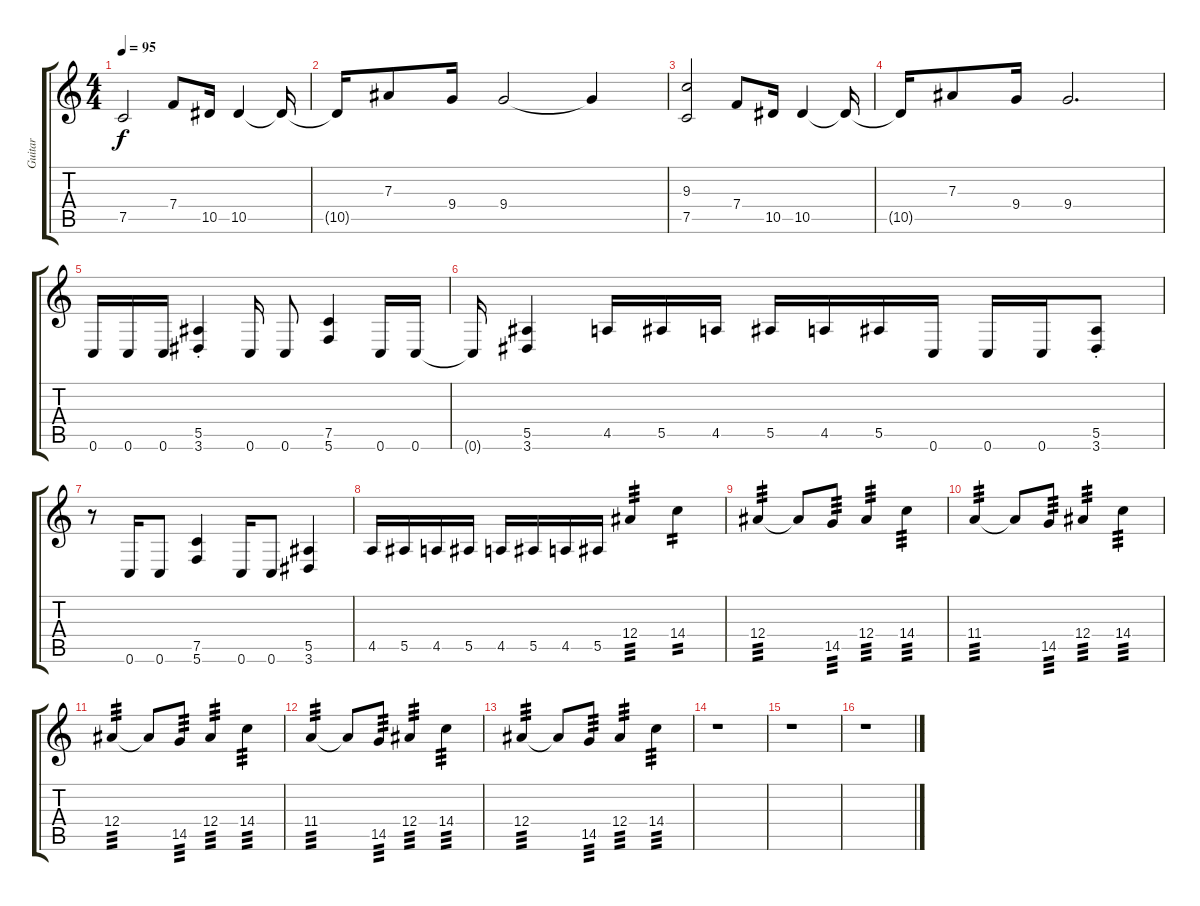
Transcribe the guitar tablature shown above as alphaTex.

\track ("Guitar" "Guitar") {instrument distortionguitar}
\staff {score tabs}
\tuning (C4 G3 Eb3 Bb2 F2 C2) {hide}
\ts (4 4)
\tempo 95
\clef g2
\ks c
7.5.2{dy f} 7.4.8 10.5.16 10.5.4 10.5{t}.16 |
10.5{t}.16 7.3.8 9.4.16 9.4.2 9.4{t}.4 |
(9.3 7.5).2 7.4.8 10.5.16 10.5.4 10.5{t}.16 |
10.5{t}.16 7.3.8 9.4.16 9.4.2{d} |
0.6.16 0.6.16 0.6.16 (5.5{st} 3.6{st}).4 0.6.16 0.6.8 (7.5 5.6).4 0.6.16 0.6.16 |
0.6{t}.16 (5.5 3.6).4 4.5.16 5.5.16 4.5.16 5.5.16 4.5.16 5.5.16 0.6.16 0.6.16 0.6.16 (5.5{st} 3.6{st}).8 |
r.8 0.6.16 0.6.8 (7.5 5.6).4 0.6.16 0.6.8 (5.5 3.6).4 |
4.5.16 5.5.16 4.5.16 5.5.16 4.5.16 5.5.16 4.5.16 5.5.16 12.4.4{tp 3} 14.4.4{tp 2} |
12.4.4{tp 3} 12.4{t}.8 14.5.8{tp 3} 12.4.4{tp 3} 14.4.4{tp 3} |
11.4.4{tp 3} 11.4{t}.8 14.5.8{tp 3} 12.4.4{tp 3} 14.4.4{tp 3} |
12.4.4{tp 3} 12.4{t}.8 14.5.8{tp 3} 12.4.4{tp 3} 14.4.4{tp 3} |
11.4.4{tp 3} 11.4{t}.8 14.5.8{tp 3} 12.4.4{tp 3} 14.4.4{tp 3} |
12.4.4{tp 3} 12.4{t}.8 14.5.8{tp 3} 12.4.4{tp 3} 14.4.4{tp 3} |
r.1 |
r.1 |
r.1
